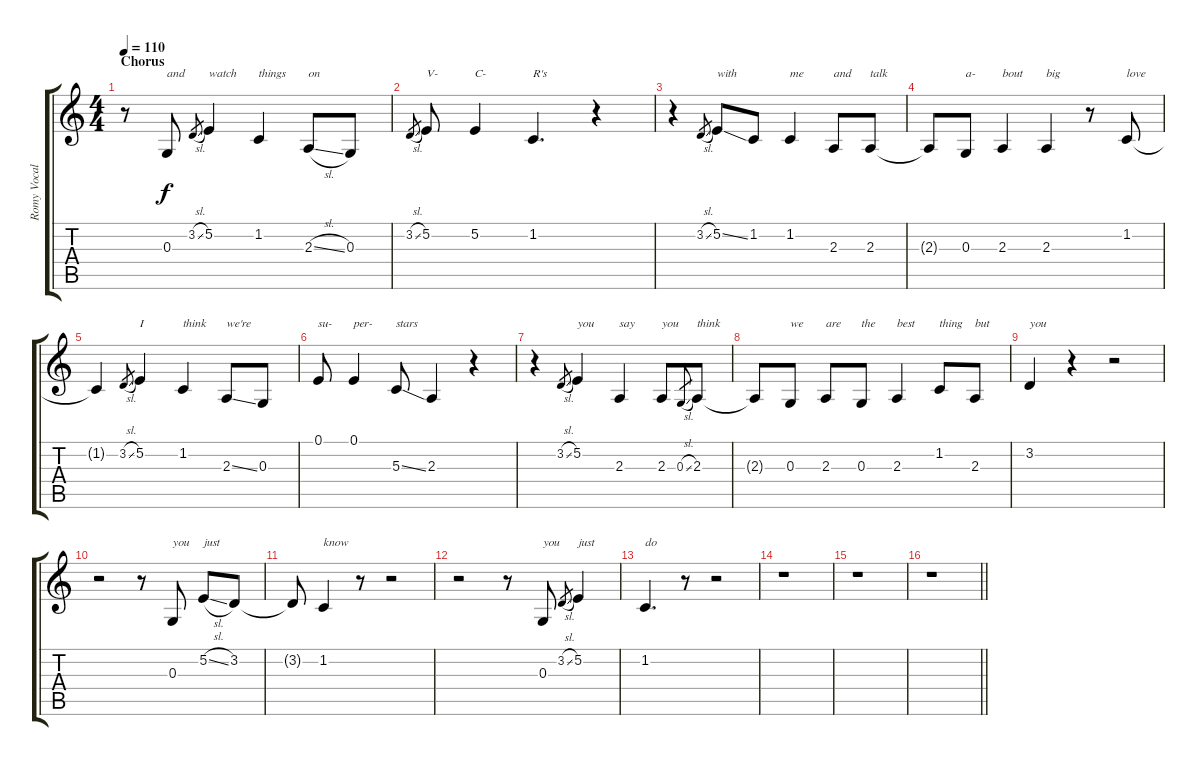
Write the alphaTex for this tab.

\track ("Romy Vocals" "Romy Vocal") {instrument lead6voice}
\staff {score tabs}
\tuning (E4 B3 G3 D3 A2 E2) {hide}
\ts (4 4)
\section ("" "Chorus")
\tempo 110
\clef g2
\ks c
r.8{dy f} 0.3.8{txt "and"} 3.2{sl}.8{gr} 5.2.4{txt "watch"} 1.2.4{txt "things"} 2.3{sl}.8{txt "on"} 0.3.8 |
3.2{sl}.8{gr} 5.2.8{txt "V-"} 5.2.4{txt "C-"} 1.2.4{d txt "R's"} r.4 |
r.4 3.2{sl}.8{gr} 5.2{ss}.8{txt "with"} 1.2.8 1.2.4{txt "me"} 2.3.8{txt "and"} 2.3.8{txt "talk"} |
2.3{t}.8 0.3.8{txt "a-"} 2.3.4{txt "bout"} 2.3.4{txt "big"} r.8 1.2.8{txt "love"} |
1.2{t}.4 3.2{sl}.8{gr} 5.2.4{txt "I"} 1.2.4{txt "think"} 2.3{ss}.8{txt "we're"} 0.3.8 |
0.1.8{txt "su-"} 0.1.4{txt "per-"} 5.3{ss}.8{txt "stars"} 2.3.4 r.4 |
r.4 3.2{sl}.8{gr} 5.2.4{txt "you"} 2.3.4{txt "say"} 2.3.8{txt "you"} 0.3{sl}.8{gr} 2.3.8{txt "think"} |
2.3{t}.8 0.3.8{txt "we"} 2.3.8{txt "are"} 0.3.8{txt "the"} 2.3.4{txt "best"} 1.2.8{txt "thing"} 2.3.8{txt "but"} |
3.2.4{txt "you"} r.4 r.2 |
r.2 r.8 0.3.8{txt "you"} 5.2{sl}.8{txt "just"} 3.2.8 |
3.2{t}.8 1.2.4{txt "know"} r.8 r.2 |
r.2 r.8 0.3.8{txt "you"} 3.2{sl}.8{gr} 5.2.4{txt "just"} |
1.2.4{d txt "do"} r.8 r.2 |
r.1 |
r.1 |
\barLineRight lightlight
r.1
